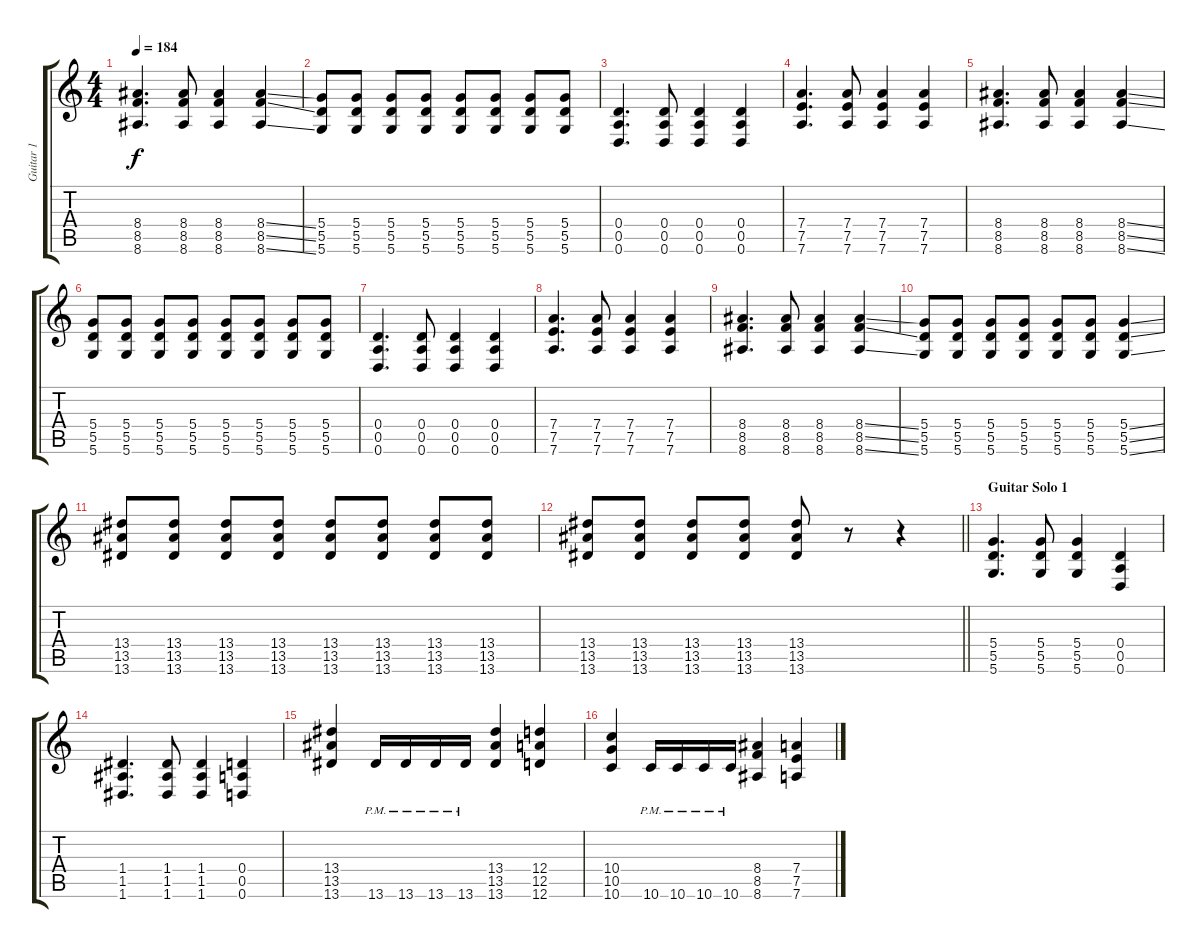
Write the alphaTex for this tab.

\track ("Guitar 1" "Guitar 1") {instrument distortionguitar}
\staff {score tabs}
\tuning (E4 B3 G3 D3 A2 D2) {hide}
\ts (4 4)
\tempo 184
\clef g2
\ks c
(8.4 8.5 8.6).4{d dy f} (8.4 8.5 8.6).8 (8.4 8.5 8.6).4 (8.4{ss} 8.5{ss} 8.6{ss}).4 |
(5.4 5.5 5.6).8 (5.4 5.5 5.6).8 (5.4 5.5 5.6).8 (5.4 5.5 5.6).8 (5.4 5.5 5.6).8 (5.4 5.5 5.6).8 (5.4 5.5 5.6).8 (5.4 5.5 5.6).8 |
(0.4 0.5 0.6).4{d} (0.4 0.5 0.6).8 (0.4 0.5 0.6).4 (0.4 0.5 0.6).4 |
(7.4 7.5 7.6).4{d} (7.4 7.5 7.6).8 (7.4 7.5 7.6).4 (7.4 7.5 7.6).4 |
(8.4 8.5 8.6).4{d} (8.4 8.5 8.6).8 (8.4 8.5 8.6).4 (8.4{ss} 8.5{ss} 8.6{ss}).4 |
(5.4 5.5 5.6).8 (5.4 5.5 5.6).8 (5.4 5.5 5.6).8 (5.4 5.5 5.6).8 (5.4 5.5 5.6).8 (5.4 5.5 5.6).8 (5.4 5.5 5.6).8 (5.4 5.5 5.6).8 |
(0.4 0.5 0.6).4{d} (0.4 0.5 0.6).8 (0.4 0.5 0.6).4 (0.4 0.5 0.6).4 |
(7.4 7.5 7.6).4{d} (7.4 7.5 7.6).8 (7.4 7.5 7.6).4 (7.4 7.5 7.6).4 |
(8.4 8.5 8.6).4{d} (8.4 8.5 8.6).8 (8.4 8.5 8.6).4 (8.4{ss} 8.5{ss} 8.6{ss}).4 |
(5.4 5.5 5.6).8 (5.4 5.5 5.6).8 (5.4 5.5 5.6).8 (5.4 5.5 5.6).8 (5.4 5.5 5.6).8 (5.4 5.5 5.6).8 (5.4{ss} 5.5{ss} 5.6{ss}).4 |
(13.4 13.5 13.6).8 (13.4 13.5 13.6).8 (13.4 13.5 13.6).8 (13.4 13.5 13.6).8 (13.4 13.5 13.6).8 (13.4 13.5 13.6).8 (13.4 13.5 13.6).8 (13.4 13.5 13.6).8 |
\barLineRight lightlight
(13.4 13.5 13.6).8 (13.4 13.5 13.6).8 (13.4 13.5 13.6).8 (13.4 13.5 13.6).8 (13.4 13.5 13.6).8 r.8 r.4 |
\section ("" "Guitar Solo 1")
(5.4 5.5 5.6).4{d} (5.4 5.5 5.6).8 (5.4 5.5 5.6).4 (0.4 0.5 0.6).4 |
(1.4 1.5 1.6).4{d} (1.4 1.5 1.6).8 (1.4 1.5 1.6).4 (0.4 0.5 0.6).4 |
(13.4 13.5 13.6).4 13.6{pm}.16 13.6{pm}.16 13.6{pm}.16 13.6{pm}.16 (13.4 13.5 13.6).4 (12.4 12.5 12.6).4 |
(10.4 10.5 10.6).4 10.6{pm}.16 10.6{pm}.16 10.6{pm}.16 10.6{pm}.16 (8.4 8.5 8.6).4 (7.4 7.5 7.6).4
